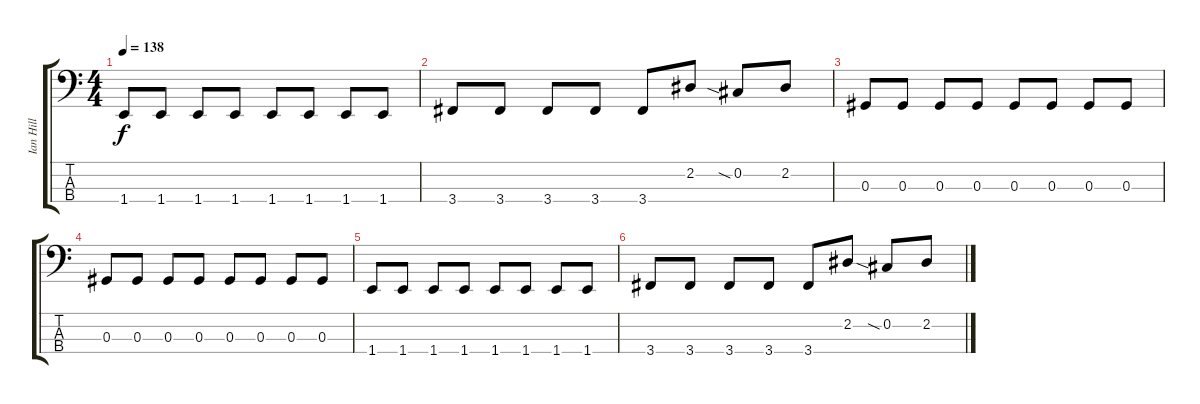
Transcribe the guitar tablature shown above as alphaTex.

\track ("Ian Hill" "Ian Hill") {instrument electricbassfinger}
\staff {score tabs}
\tuning (Gb2 Db2 Ab1 Eb1) {hide}
\ts (4 4)
\tempo 138
\clef f4
\ks c
1.4.8{dy f} 1.4.8 1.4.8 1.4.8 1.4.8 1.4.8 1.4.8 1.4.8 |
3.4.8 3.4.8 3.4.8 3.4.8 3.4.8 2.2.8 0.2{sia}.8 2.2.8 |
0.3.8 0.3.8 0.3.8 0.3.8 0.3.8 0.3.8 0.3.8 0.3.8 |
0.3.8 0.3.8 0.3.8 0.3.8 0.3.8 0.3.8 0.3.8 0.3.8 |
1.4.8 1.4.8 1.4.8 1.4.8 1.4.8 1.4.8 1.4.8 1.4.8 |
3.4.8 3.4.8 3.4.8 3.4.8 3.4.8 2.2.8 0.2{sia}.8 2.2.8
